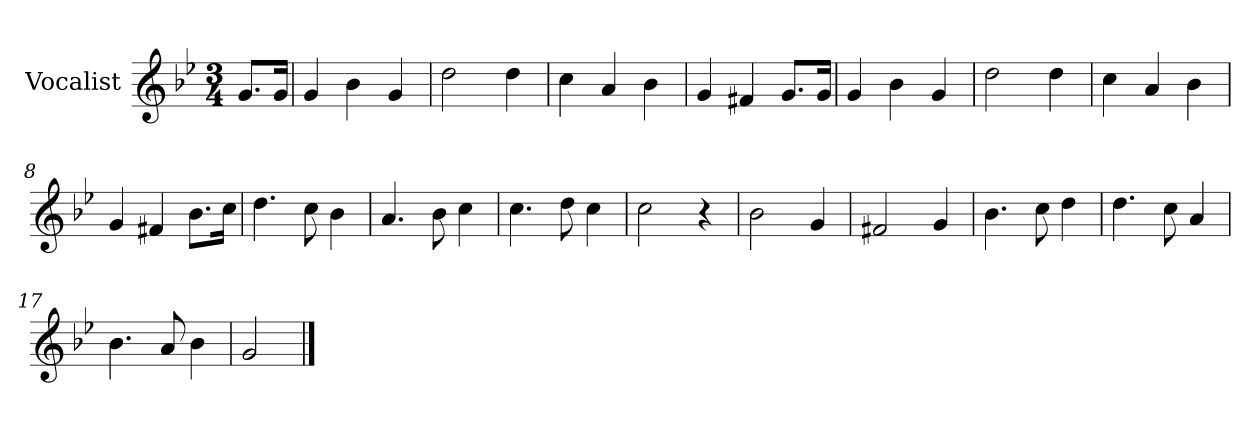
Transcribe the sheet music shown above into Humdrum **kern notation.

**kern
*part1
*staff1
*I"Vocalist
*k[b-e-]
*g:
*M3/4
=
8.gL
16gJk
=1
4g
4b-
4g
=2
2dd
4dd
=3
4cc
4a
4b-
=4
4g
4f#X
8.gL
16gJk
=5
4g
4b-
4g
=6
2dd
4dd
=7
4cc
4a
4b-
=8
4g
4f#X
8.b-L
16ccJk
=9
4.dd
8cc
4b-
=10
4.a
8b-
4cc
=11
4.cc
8dd
4cc
=12
2cc
4r
=13
2b-
4g
=14
2f#X
4g
=15
4.b-
8cc
4dd
=16
4.dd
8cc
4a
=17
4.b-
8a
4b-
=18
2g
==
*-
